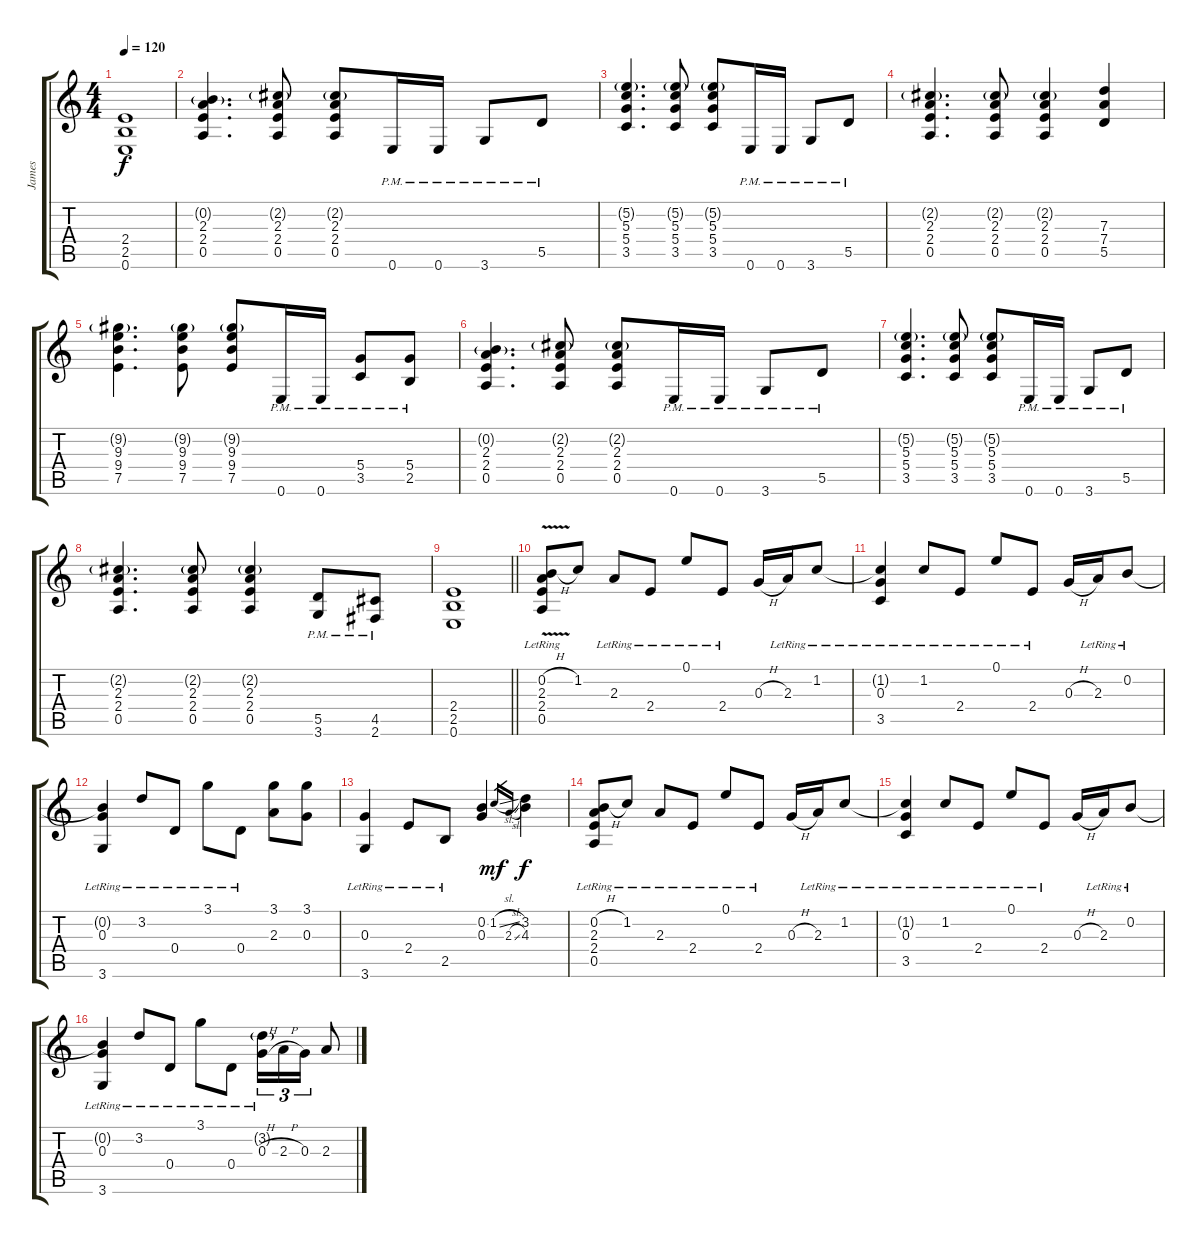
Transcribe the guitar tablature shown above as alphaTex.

\track ("James" "James") {instrument acousticguitarsteel}
\staff {score tabs}
\tuning (E4 B3 G3 D3 A2 E2) {hide}
\ts (4 4)
\tempo 120
\clef g2
\ks c
(2.4 2.5 0.6).1{dy f} |
(0.2{g} 2.3 2.4 0.5).4{d} (2.2{g} 2.3 2.4 0.5).8 (2.2{g} 2.3 2.4 0.5).8 0.6{pm}.16 0.6{pm}.16 3.6{pm}.8 5.5{pm}.8 |
(5.2{g} 5.3 5.4 3.5).4{d} (5.2{g} 5.3 5.4 3.5).8 (5.2{g} 5.3 5.4 3.5).8 0.6{pm}.16 0.6{pm}.16 3.6{pm}.8 5.5{pm}.8 |
(2.2{g} 2.3 2.4 0.5).4{d} (2.2{g} 2.3 2.4 0.5).8 (2.2{g} 2.3 2.4 0.5).4 (7.3 7.4 5.5).4 |
(9.2{g} 9.3 9.4 7.5).4{d} (9.2{g} 9.3 9.4 7.5).8 (9.2{g} 9.3 9.4 7.5).8 0.6{pm}.16 0.6{pm}.16 (5.4{pm} 3.5{pm}).8 (5.4{pm} 2.5{pm}).8 |
(0.2{g} 2.3 2.4 0.5).4{d} (2.2{g} 2.3 2.4 0.5).8 (2.2{g} 2.3 2.4 0.5).8 0.6{pm}.16 0.6{pm}.16 3.6{pm}.8 5.5{pm}.8 |
(5.2{g} 5.3 5.4 3.5).4{d} (5.2{g} 5.3 5.4 3.5).8 (5.2{g} 5.3 5.4 3.5).8 0.6{pm}.16 0.6{pm}.16 3.6{pm}.8 5.5{pm}.8 |
(2.2{g} 2.3 2.4 0.5).4{d} (2.2{g} 2.3 2.4 0.5).8 (2.2{g} 2.3 2.4 0.5).4 (5.5{pm} 3.6{pm}).8 (4.5{pm} 2.6{pm}).8 |
\barLineRight lightlight
(2.4 2.5 0.6).1 |
(0.2{h} 2.3{v lr} 2.4{v lr} 0.5{lr}).8 1.2.8 2.3{lr}.8 2.4{lr}.8 0.1{lr}.8 2.4{lr}.8 0.3{h}.16 2.3{lr}.16 1.2{lr}.8 |
(1.2{t} 0.3{lr} 3.5{lr}).4 1.2{lr}.8 2.4{lr}.8 0.1{lr}.8 2.4{lr}.8 0.3{h}.16 2.3{lr}.16 0.2{lr}.8 |
(0.2{t} 0.3{lr} 3.6{lr}).4 3.2{lr}.8 0.4{lr}.8 3.1{lr}.8 0.4{lr}.8 (3.1 2.3).8 (3.1 0.3).8 |
(0.3{lr} 3.6{lr}).4 2.4{lr}.8 2.5{lr}.8 (0.2 0.3).4 1.2{sl}.16{gr dy mf} 2.3{sl}.16{gr} (3.2 4.3).4{dy f} |
(0.2{h} 2.3{lr} 2.4{lr} 0.5{lr}).8 1.2{lr}.8 2.3{lr}.8 2.4{lr}.8 0.1{lr}.8 2.4{lr}.8 0.3{h}.16 2.3{lr}.16 1.2{lr}.8 |
(1.2{t} 0.3{lr} 3.5{lr}).4 1.2{lr}.8 2.4{lr}.8 0.1{lr}.8 2.4{lr}.8 0.3{h}.16 2.3{lr}.16 0.2{lr}.8 |
(0.2{t} 0.3{lr} 3.6{lr}).4 3.2{lr}.8 0.4{lr}.8 3.1{lr}.8 0.4{lr}.8 (3.2{g lr} 0.3{h}).16{tu (3 2)} 2.3{h}.16{tu (3 2)} 0.3.16{tu (3 2)} 2.3.8
